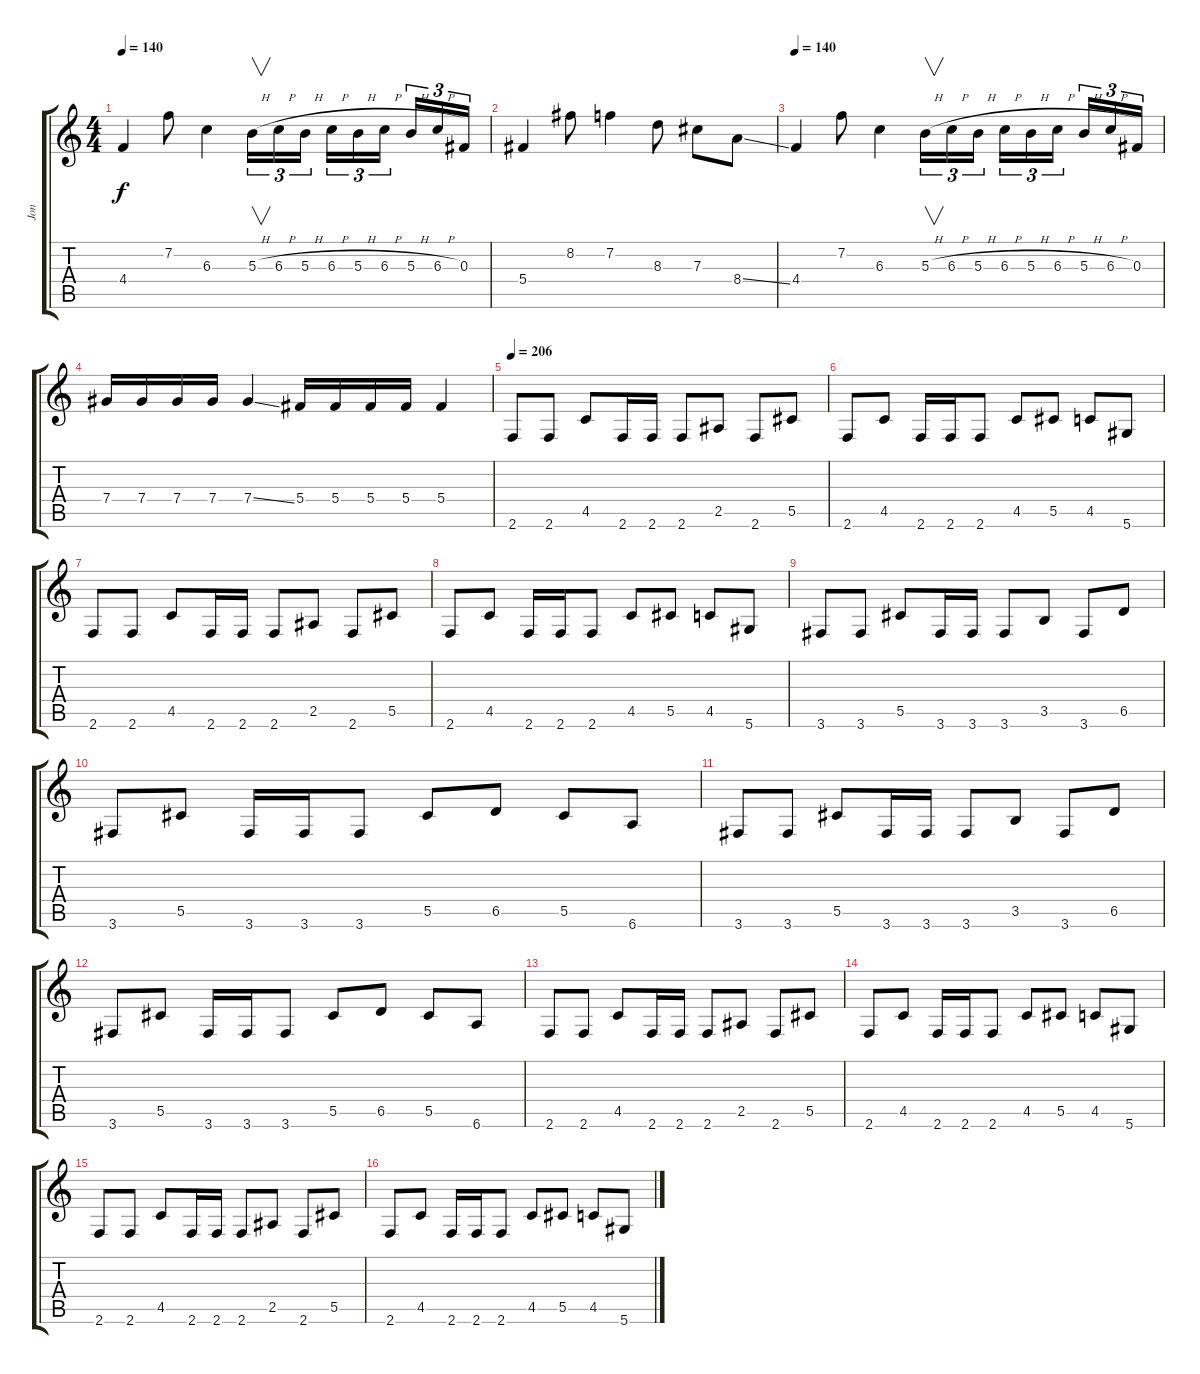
\track ("Jon" "Jon") {instrument distortionguitar}
\staff {score tabs}
\tuning (Eb4 Bb3 Gb3 Db3 Ab2 Eb2) {hide}
\ts (4 4)
\tempo 140
\clef g2
\ks c
4.4.4{dy f} 7.2.8 6.3.4 5.3{h}.16{v tu (3 2)} 6.3{h}.16{tu (3 2)} 5.3{h}.16{tu (3 2)} 6.3{h}.16{tu (3 2)} 5.3{h}.16{tu (3 2)} 6.3{h}.16{tu (3 2)} 5.3{h}.16{tu (3 2)} 6.3{h}.16{tu (3 2)} 0.3.16{tu (3 2)} |
5.4.4 8.2.8 7.2.4 8.3.8 7.3.8 8.4{ss}.8 |
\tempo 140
4.4.4 7.2.8 6.3.4 5.3{h}.16{v tu (3 2)} 6.3{h}.16{tu (3 2)} 5.3{h}.16{tu (3 2)} 6.3{h}.16{tu (3 2)} 5.3{h}.16{tu (3 2)} 6.3{h}.16{tu (3 2)} 5.3{h}.16{tu (3 2)} 6.3{h}.16{tu (3 2)} 0.3.16{tu (3 2)} |
7.4.16 7.4.16 7.4.16 7.4.16 7.4{ss}.4 5.4.16 5.4.16 5.4.16 5.4.16 5.4.4 |
\tempo 206
2.6.8 2.6.8 4.5.8 2.6.16 2.6.16 2.6.8 2.5.8 2.6.8 5.5.8 |
2.6.8 4.5.8 2.6.16 2.6.16 2.6.8 4.5.8 5.5.8 4.5.8 5.6.8 |
2.6.8 2.6.8 4.5.8 2.6.16 2.6.16 2.6.8 2.5.8 2.6.8 5.5.8 |
2.6.8 4.5.8 2.6.16 2.6.16 2.6.8 4.5.8 5.5.8 4.5.8 5.6.8 |
3.6.8 3.6.8 5.5.8 3.6.16 3.6.16 3.6.8 3.5.8 3.6.8 6.5.8 |
3.6.8 5.5.8 3.6.16 3.6.16 3.6.8 5.5.8 6.5.8 5.5.8 6.6.8 |
3.6.8 3.6.8 5.5.8 3.6.16 3.6.16 3.6.8 3.5.8 3.6.8 6.5.8 |
3.6.8 5.5.8 3.6.16 3.6.16 3.6.8 5.5.8 6.5.8 5.5.8 6.6.8 |
2.6.8 2.6.8 4.5.8 2.6.16 2.6.16 2.6.8 2.5.8 2.6.8 5.5.8 |
2.6.8 4.5.8 2.6.16 2.6.16 2.6.8 4.5.8 5.5.8 4.5.8 5.6.8 |
2.6.8 2.6.8 4.5.8 2.6.16 2.6.16 2.6.8 2.5.8 2.6.8 5.5.8 |
2.6.8 4.5.8 2.6.16 2.6.16 2.6.8 4.5.8 5.5.8 4.5.8 5.6.8
